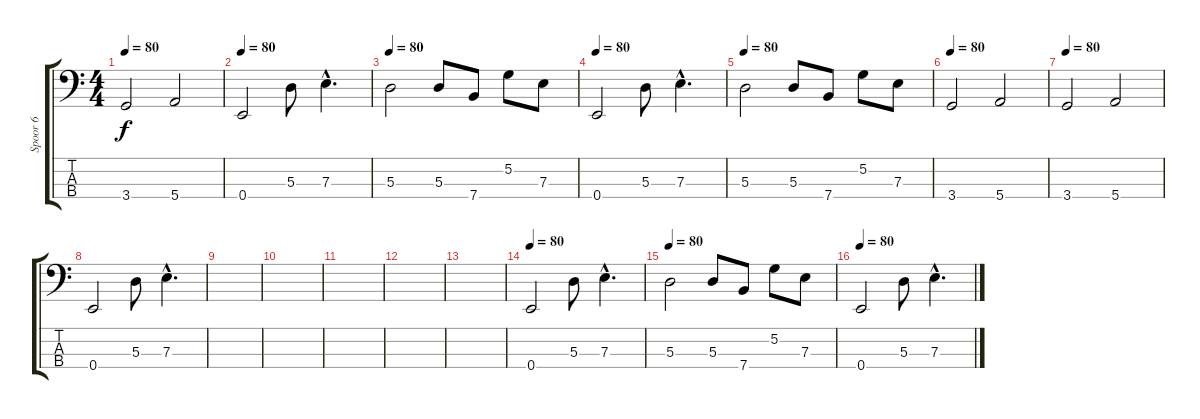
\track ("Spoor 6" "Spoor 6") {instrument electricbassfinger}
\staff {score tabs}
\tuning (G2 D2 A1 E1) {hide}
\ts (4 4)
\tempo 80
\clef f4
\ks c
3.4.2{dy f} 5.4.2 |
\tempo 80
0.4.2 5.3.8 7.3{hac}.4{d} |
\tempo 80
5.3.2 5.3.8 7.4.8 5.2.8 7.3.8 |
\tempo 80
0.4.2 5.3.8 7.3{hac}.4{d} |
\tempo 80
5.3.2 5.3.8 7.4.8 5.2.8 7.3.8 |
\tempo 80
3.4.2 5.4.2 |
\tempo 80
3.4.2 5.4.2 |
0.4.2 5.3.8 7.3{hac}.4{d} |
|
|
|
|
|
\tempo 80
0.4.2 5.3.8 7.3{hac}.4{d} |
\tempo 80
5.3.2 5.3.8 7.4.8 5.2.8 7.3.8 |
\tempo 80
0.4.2 5.3.8 7.3{hac}.4{d}
